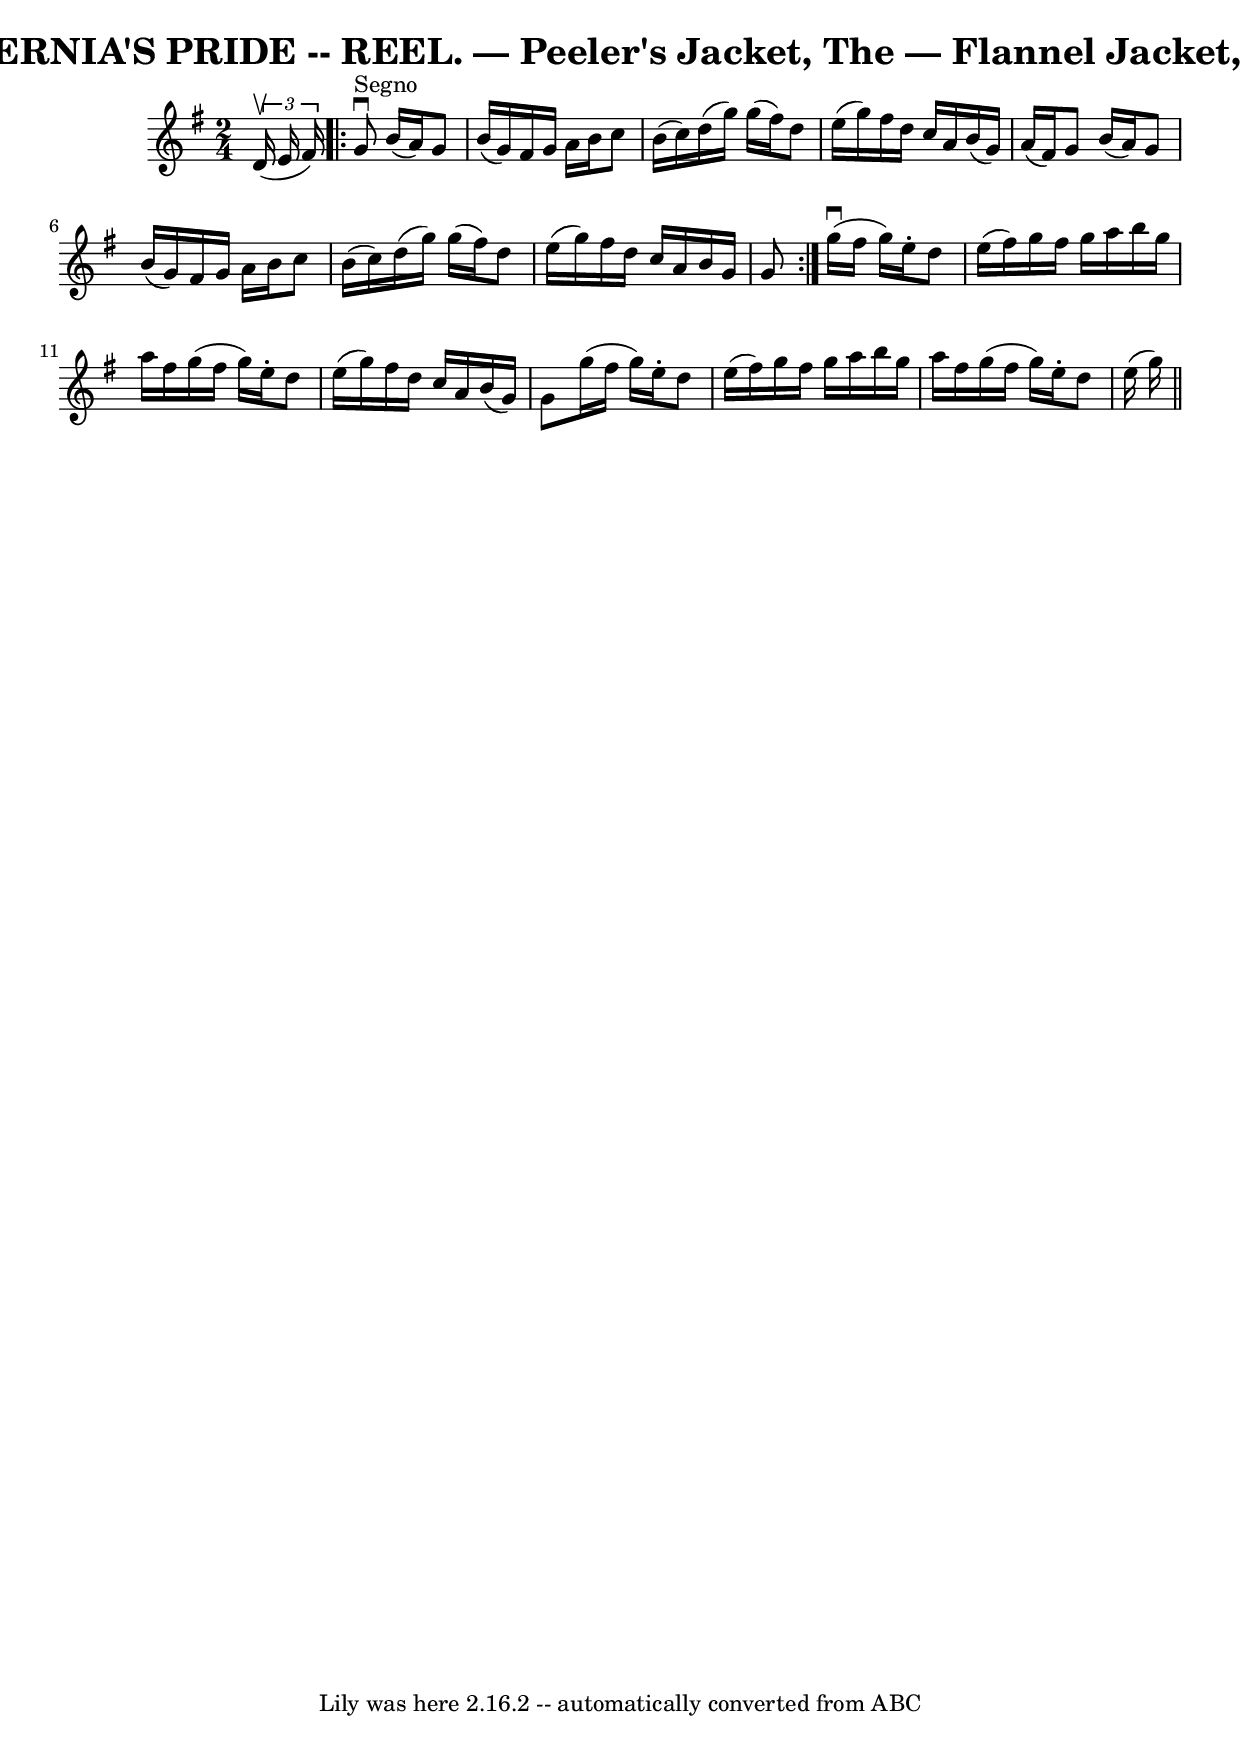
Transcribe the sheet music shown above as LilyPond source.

\version "2.16.2"
\include "Mammoth.ily"
\header {
  %% book = "Coles 43.2"
  crossRefNumber = "1"
  footnotes = ""
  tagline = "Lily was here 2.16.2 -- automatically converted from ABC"
  title = "HIBERNIA'S PRIDE -- REEL. — Peeler's Jacket, The — Flannel Jacket, The"

}
voicedefault =  {


  \time 2/4 
  \key g \major
  \times 2/3 { d'16 (^\upbow e'16 fis'16) 
	     }   

  \repeat volta 2 {
    g'8^"Segno"^\downbow b'16 (a'16) g'8 b'16 (     g'16)  |
    fis'16 g'16 a'16 b'16 c''8 b'16 (c''16) |
    d''16 (g''16) g''16 (fis''16) d''8 e''16 (     g''16)  |
    fis''16 d''16 c''16 a'16 b'16 (g'16)        a'16 (fis'16)  |
    g'8 b'16 (a'16) g'8 b'16 (     g'16)  |
    fis'16 g'16 a'16 b'16 c''8 b'16 (c''16) |
    d''16 (g''16) g''16 (fis''16) d''8 e''16 (     g''16)  |
    fis''16 d''16 c''16 a'16 b'16 g'16 g'8  

  } g''16 (^\downbow fis''16 g''16) e''16-. d''8 e''16 (   fis''16)  |
  g''16 fis''16 g''16 a''16 b''16 g''16       a''16 fis''16   |
  g''16 (fis''16 g''16) e''16-. d''8      e''16 (g''16)  |
  fis''16 d''16 c''16 a'16 b'16 (   g'16) g'8   |
  g''16 (fis''16 g''16) e''16-. d''8      e''16 (fis''16)  |
  g''16 fis''16 g''16 a''16 b''16      g''16 a''16 fis''16   |
  g''16 (fis''16 g''16) e''16-. d''8 e''16 (g''16) \bar "||"   

}

\score{
  <<

    \context Staff="default"
    {
      \voicedefault 
      
    }

  >>
  \layout {
    
  }
  \midi {
  }

}
